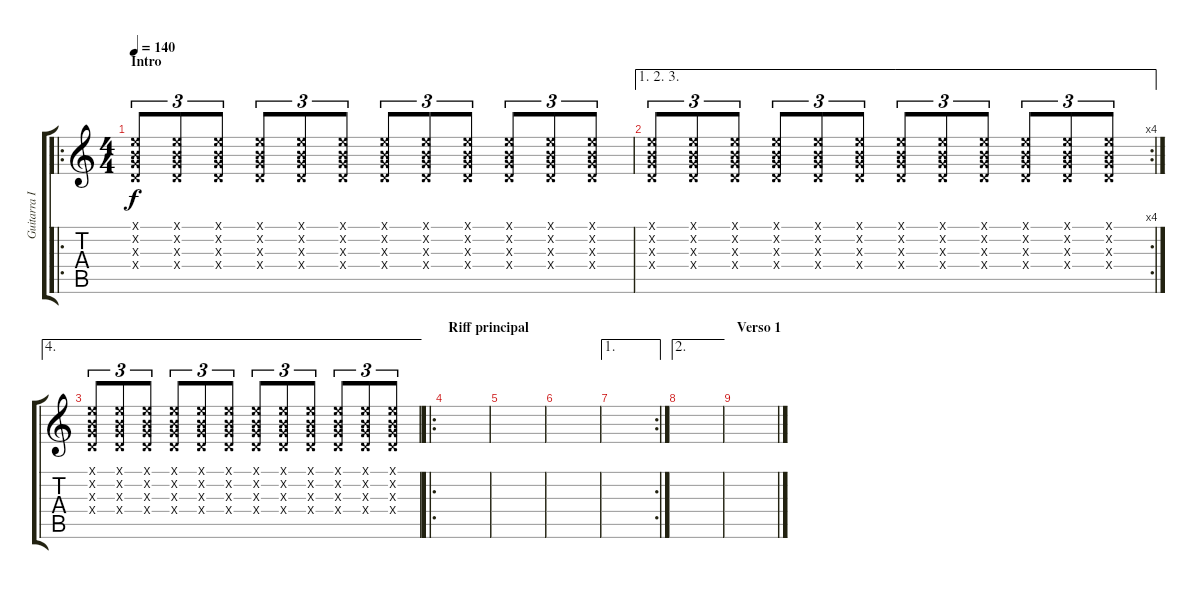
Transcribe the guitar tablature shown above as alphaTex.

\track ("Guitarra III y IV" "Guitarra I") {instrument distortionguitar}
\staff {score tabs}
\tuning (E4 B3 G3 D3 A2 E2) {hide}
\ro
\ts (4 4)
\section ("" "Intro")
\tempo 140
\clef g2
\ks c
(0.1{x} 0.2{x} 0.3{x} 0.4{x}).8{tu (3 2) dy f balance 0 instrument distortionguitar} (0.1{x} 0.2{x} 0.3{x} 0.4{x}).8{tu (3 2)} (0.1{x} 0.2{x} 0.3{x} 0.4{x}).8{tu (3 2)} (0.1{x} 0.2{x} 0.3{x} 0.4{x}).8{tu (3 2) balance 16} (0.1{x} 0.2{x} 0.3{x} 0.4{x}).8{tu (3 2)} (0.1{x} 0.2{x} 0.3{x} 0.4{x}).8{tu (3 2)} (0.1{x} 0.2{x} 0.3{x} 0.4{x}).8{tu (3 2) balance 0} (0.1{x} 0.2{x} 0.3{x} 0.4{x}).8{tu (3 2)} (0.1{x} 0.2{x} 0.3{x} 0.4{x}).8{tu (3 2)} (0.1{x} 0.2{x} 0.3{x} 0.4{x}).8{tu (3 2) balance 16} (0.1{x} 0.2{x} 0.3{x} 0.4{x}).8{tu (3 2)} (0.1{x} 0.2{x} 0.3{x} 0.4{x}).8{tu (3 2)} |
\ae (1 2 3)
\rc 4
(0.1{x} 0.2{x} 0.3{x} 0.4{x}).8{tu (3 2) balance 0} (0.1{x} 0.2{x} 0.3{x} 0.4{x}).8{tu (3 2)} (0.1{x} 0.2{x} 0.3{x} 0.4{x}).8{tu (3 2)} (0.1{x} 0.2{x} 0.3{x} 0.4{x}).8{tu (3 2) balance 16} (0.1{x} 0.2{x} 0.3{x} 0.4{x}).8{tu (3 2)} (0.1{x} 0.2{x} 0.3{x} 0.4{x}).8{tu (3 2)} (0.1{x} 0.2{x} 0.3{x} 0.4{x}).8{tu (3 2) balance 0} (0.1{x} 0.2{x} 0.3{x} 0.4{x}).8{tu (3 2)} (0.1{x} 0.2{x} 0.3{x} 0.4{x}).8{tu (3 2)} (0.1{x} 0.2{x} 0.3{x} 0.4{x}).8{tu (3 2) balance 16} (0.1{x} 0.2{x} 0.3{x} 0.4{x}).8{tu (3 2)} (0.1{x} 0.2{x} 0.3{x} 0.4{x}).8{tu (3 2)} |
\ae 4
(0.1{x} 0.2{x} 0.3{x} 0.4{x}).8{tu (3 2) balance 0} (0.1{x} 0.2{x} 0.3{x} 0.4{x}).8{tu (3 2)} (0.1{x} 0.2{x} 0.3{x} 0.4{x}).8{tu (3 2)} (0.1{x} 0.2{x} 0.3{x} 0.4{x}).8{tu (3 2) balance 16} (0.1{x} 0.2{x} 0.3{x} 0.4{x}).8{tu (3 2)} (0.1{x} 0.2{x} 0.3{x} 0.4{x}).8{tu (3 2)} (0.1{x} 0.2{x} 0.3{x} 0.4{x}).8{tu (3 2) balance 0} (0.1{x} 0.2{x} 0.3{x} 0.4{x}).8{tu (3 2)} (0.1{x} 0.2{x} 0.3{x} 0.4{x}).8{tu (3 2)} (0.1{x} 0.2{x} 0.3{x} 0.4{x}).8{tu (3 2) balance 16} (0.1{x} 0.2{x} 0.3{x} 0.4{x}).8{tu (3 2)} (0.1{x} 0.2{x} 0.3{x} 0.4{x}).8{tu (3 2)} |
\ro
\section ("" "Riff principal")
|
|
|
\ae 1
\rc 2
|
\ae 2
|
\section ("" "Verso 1")
